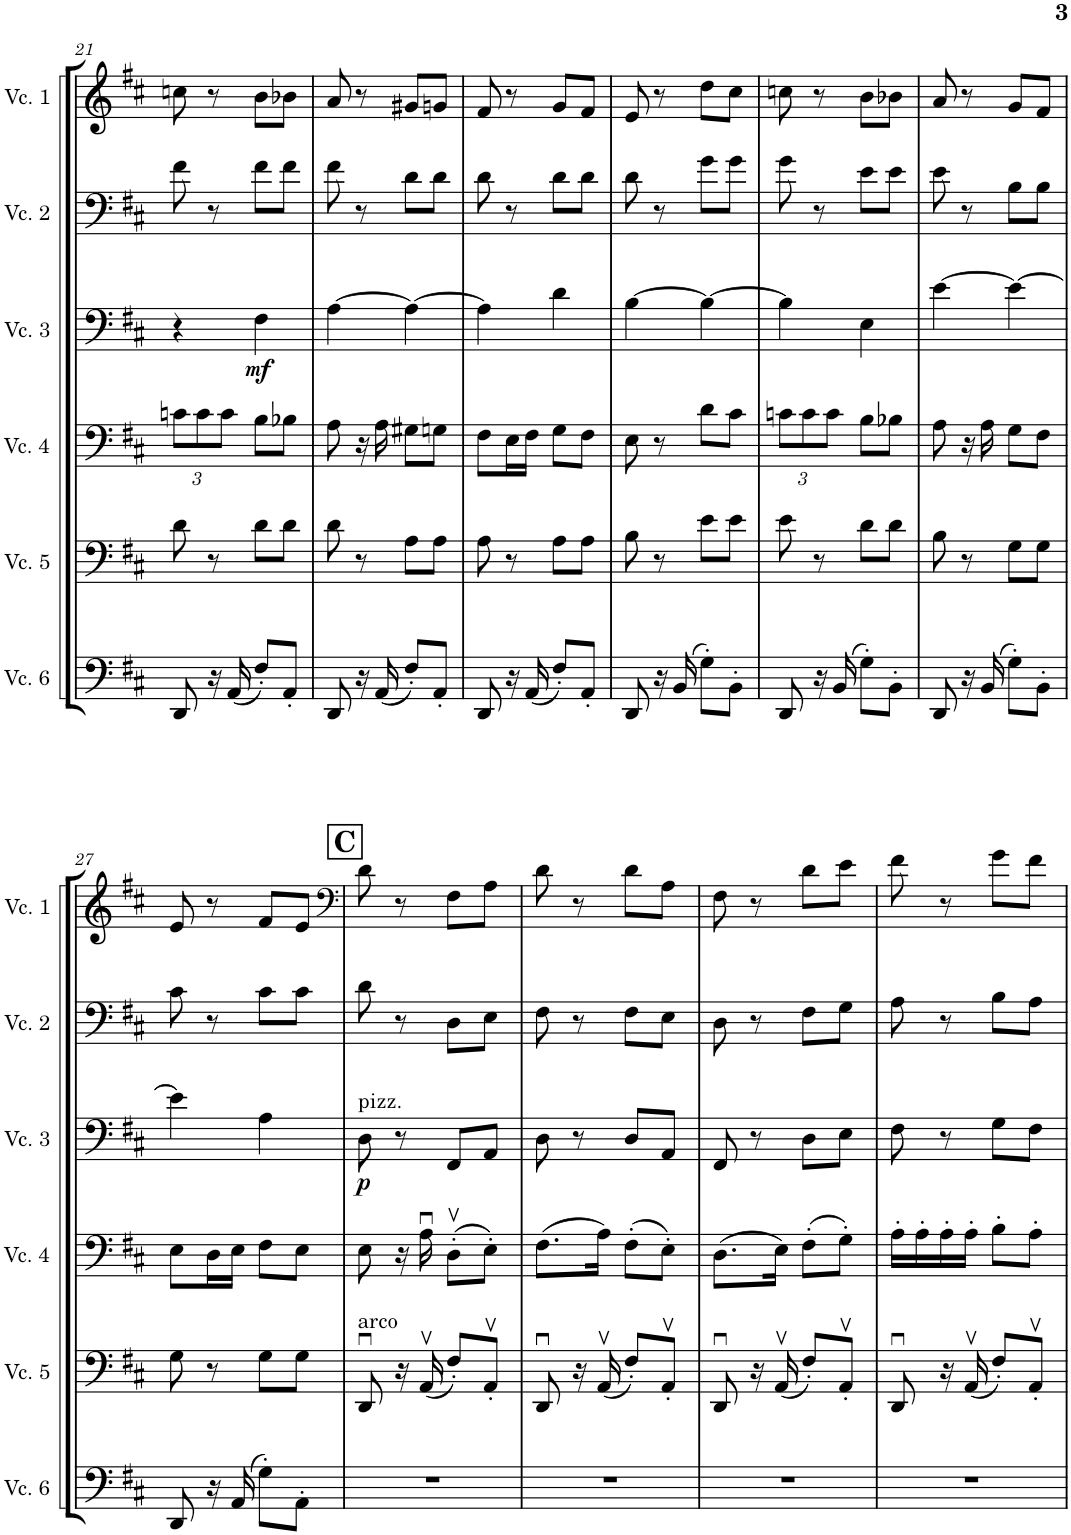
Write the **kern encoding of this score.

**kern	**kern	**kern	**kern	**dynam	**kern	**kern
*part6	*part5	*part4	*part3	*part3	*part2	*part1
*staff6	*staff5	*staff4	*staff3	*staff3	*staff2	*staff1
*I"Cello 6	*I"Cello 5	*I"Cello 4	*I"Cello 3	*	*I"Cello 2	*I"Cello 1
!!LO:PB:g=z
*clefF4	*clefF4	*clefF4	*clefF4	*	*clefF4	*clefG2
*k[f#c#]	*k[f#c#]	*k[f#c#]	*k[f#c#]	*	*k[f#c#]	*k[f#c#]
*M2/4	*M2/4	*M2/4	*M2/4	*	*M2/4	*M2/4
*	*	*Xbrackettup	*	*	*	*
=21	=21	=21	=21	=21	=21	=21
8DD/	8d\	12cn\L	4r	.	8f#\	8ccn\
.	.	12c\	.	.	.	.
16r	8r	.	.	.	8r	8r
.	.	12c\J	.	.	.	.
(16AA/	.	.	.	.	.	.
!	!	!	!	!LO:DY:b	!	!
8F#'/L)	8d\L	8B\L	4F#\	mf	8f#\L	8b\L
8AA'/J	8d\J	8B-X\J	.	.	8f#\J	8b-X\J
=22	=22	=22	=22	=22	=22	=22
8DD/	8d\	8A\	[4A\	.	8f#\	8a/
16r	8r	16r	.	.	8r	8r
(16AA/	.	16A\	.	.	.	.
8F#'/L)	8A\L	8G#X\L	4A\_	.	8d\L	8g#X/L
8AA'/J	8A\J	8Gn\J	.	.	8d\J	8gn/J
=23	=23	=23	=23	=23	=23	=23
8DD/	8A\	8F#\L	4A\]	.	8d\	8f#/
16r	8r	16E\L	.	.	8r	8r
(16AA/	.	16F#\JJ	.	.	.	.
8F#'/L)	8A\L	8G\L	4d\	.	8d\L	8g/L
8AA'/J	8A\J	8F#\J	.	.	8d\J	8f#/J
=24	=24	=24	=24	=24	=24	=24
8DD/	8B\	8E\	[4B\	.	8d\	8e/
16r	8r	8r	.	.	8r	8r
(16BB/	.	.	.	.	.	.
8G'\L)	8e\L	8d\L	4B\_	.	8g\L	8dd\L
8BB'\J	8e\J	8c#\J	.	.	8g\J	8cc#\J
=25	=25	=25	=25	=25	=25	=25
8DD/	8e\	12cn\L	4B\]	.	8g\	8ccn\
.	.	12c\	.	.	.	.
16r	8r	.	.	.	8r	8r
.	.	12c\J	.	.	.	.
(16BB/	.	.	.	.	.	.
8G'\L)	8d\L	8B\L	4E\	.	8e\L	8b\L
8BB'\J	8d\J	8B-X\J	.	.	8e\J	8b-X\J
=26	=26	=26	=26	=26	=26	=26
8DD/	8B\	8A\	[4e\	.	8e\	8a/
16r	8r	16r	.	.	8r	8r
(16BB/	.	16A\	.	.	.	.
8G'\L)	8G\L	8G\L	4e\_	.	8B\L	8g/L
8BB'\J	8G\J	8F#\J	.	.	8B\J	8f#/J
!!LO:LB:g=z
=27	=27	=27	=27	=27	=27	=27
8DD/	8G\	8E\L	4e\]	.	8c#\	8e/
16r	8r	16D\L	.	.	8r	8r
(16AA/	.	16E\JJ	.	.	.	.
8G'\L)	8G\L	8F#\L	4A\	.	8c#\L	8f#/L
8AA'\J	8G\J	8E\J	.	.	8c#\J	8e/J
!!LO:REH:place=s1:a:B:cj:fs=14:t=C
=28	=28	=28	=28	=28	=28	=28
*	*	*	*	*	*	*clefF4
!	!	!	!LO:TX:a:t=pizz.	!	!	!
!	!LO:TX:a:t=arco	!	!	!	!	!
!	!	!	!	!LO:DY:b	!	!
2r	8DDu/	8E\	8D\	p	8d\	8d\
.	16r	16r	8r	.	8r	8r
.	(16AAv/	16Au\	.	.	.	.
.	8F#'/L)	(8Dv'\L	8FF#/L	.	8D\L	8F#\L
.	8AAv'/J	8E'\J)	8AA/J	.	8E\J	8A\J
=29	=29	=29	=29	=29	=29	=29
2r	8DDu/	(8.F#\L	8D\	.	8F#\	8d\
.	16r	.	8r	.	8r	8r
.	(16AAv/	16A\Jk)	.	.	.	.
.	8F#'/L)	(8F#'\L	8D/L	.	8F#\L	8d\L
.	8AAv'/J	8E'\J)	8AA/J	.	8E\J	8A\J
=30	=30	=30	=30	=30	=30	=30
2r	8DDu/	(8.D\L	8FF#/	.	8D\	8F#\
.	16r	.	8r	.	8r	8r
.	(16AAv/	16E\Jk)	.	.	.	.
.	8F#'/L)	(8F#'\L	8D\L	.	8F#\L	8d\L
.	8AAv'/J	8G'\J)	8E\J	.	8G\J	8e\J
=31	=31	=31	=31	=31	=31	=31
2r	8DDu/	16A'\LL	8F#\	.	8A\	8f#\
.	.	16A'\	.	.	.	.
.	16r	16A'\	8r	.	8r	8r
.	(16AAv/	16A'\JJ	.	.	.	.
.	8F#'/L)	8B'\L	8G\L	.	8B\L	8g\L
.	8AAv'/J	8A'\J	8F#\J	.	8A\J	8f#\J
=	=	=	=	=	=	=
*-	*-	*-	*-	*-	*-	*-
